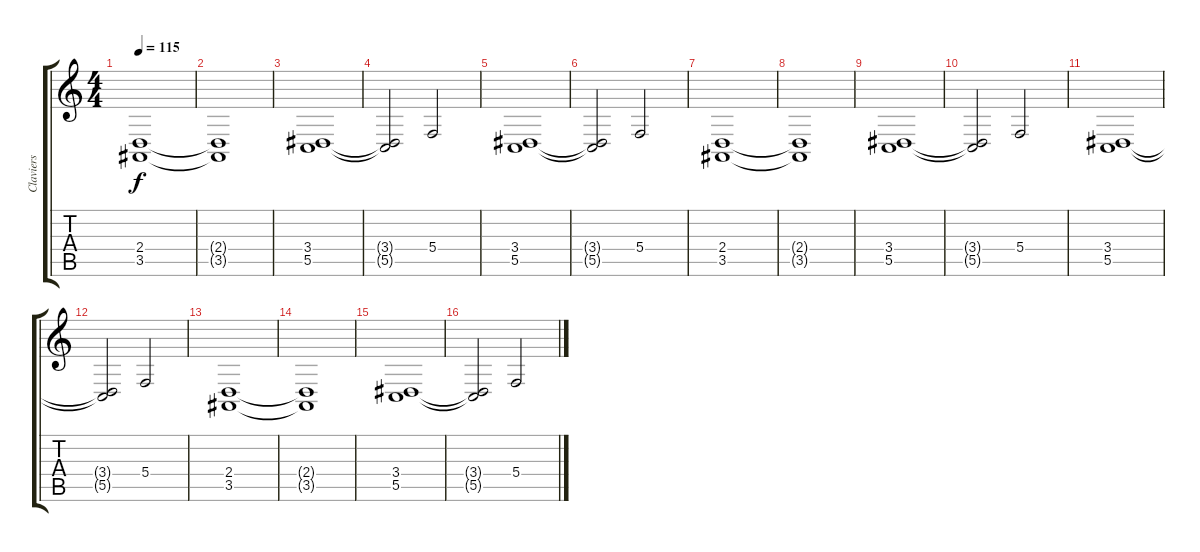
\track ("Claviers" "Claviers") {instrument stringensemble2}
\staff {score tabs}
\tuning (D4 A3 F3 C3 G2 C2) {hide}
\ts (4 4)
\tempo 115
\clef g2
\ks c
(2.4 3.5).1{dy f} |
(2.4{t} 3.5{t}).1 |
(3.4 5.5).1 |
(3.4{t} 5.5{t}).2 5.4.2 |
(3.4 5.5).1 |
(3.4{t} 5.5{t}).2 5.4.2 |
(2.4 3.5).1 |
(2.4{t} 3.5{t}).1 |
(3.4 5.5).1 |
(3.4{t} 5.5{t}).2 5.4.2 |
(3.4 5.5).1 |
(3.4{t} 5.5{t}).2 5.4.2 |
(2.4 3.5).1 |
(2.4{t} 3.5{t}).1 |
(3.4 5.5).1 |
(3.4{t} 5.5{t}).2 5.4.2
